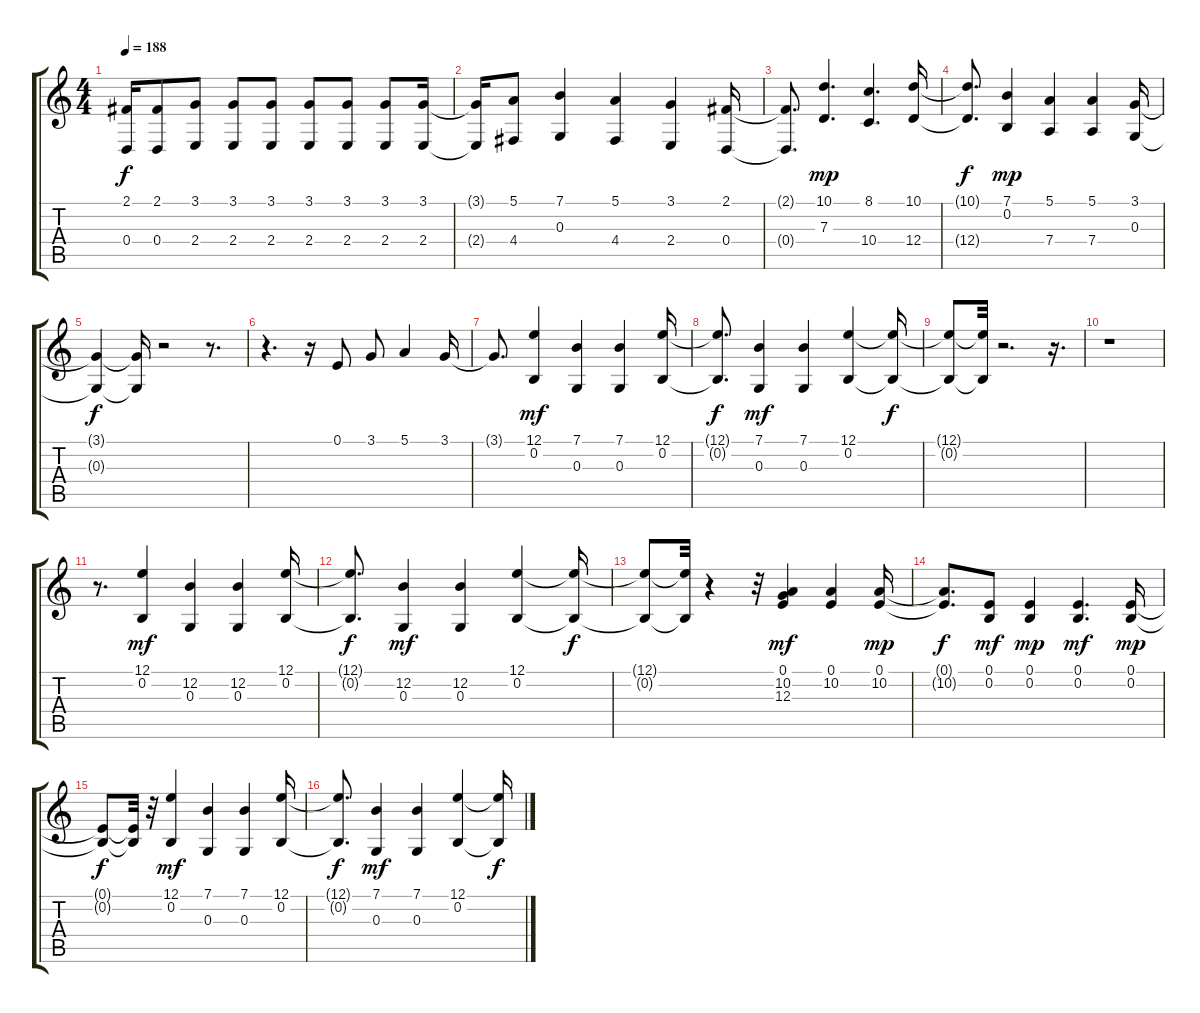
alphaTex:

\track "" {instrument synthvoice}
\staff {score tabs}
\tuning (E4 B3 G3 D3 A2 E2) {hide}
\ts (4 4)
\tempo 188
\clef g2
\ks c
(2.1{t} 0.4{t}).16{dy f} (2.1 0.4).8 (3.1 2.4).8 (3.1 2.4).8 (3.1 2.4).8 (3.1 2.4).8 (3.1 2.4).8 (3.1 2.4).8 (3.1 2.4).16 |
(3.1{t} 2.4{t}).16 (5.1 4.4).8 (7.1 0.3).4 (5.1 4.4).4 (3.1 2.4).4 (2.1 0.4).16 |
(2.1{t} 0.4{t}).8{d} (10.1 7.3).4{d dy mp} (8.1 10.4).4{d} (10.1 12.4).16 |
(10.1{t} 12.4{t}).8{d dy f} (7.1 0.2).4{dy mp} (5.1 7.4).4 (5.1 7.4).4 (3.1 0.3).16 |
(3.1{t} 0.3{t}).4{dy f} (3.1{t} 0.3{t}).16 r.2 r.8{d} |
r.4{d} r.16 0.1.8 3.1.8 5.1.4 3.1.16 |
3.1{t}.8{d} (12.1 0.2).4{dy mf} (7.1 0.3).4 (7.1 0.3).4 (12.1 0.2).16 |
(12.1{t} 0.2{t}).8{d dy f} (7.1 0.3).4{dy mf} (7.1 0.3).4 (12.1 0.2).4 (12.1{t} 0.2{t}).16{dy f} |
(12.1{t} 0.2{t}).8 (12.1{t} 0.2{t}).32 r.2{d} r.16{d} |
r.1 |
r.8{d} (12.1 0.2).4{dy mf} (12.2 0.3).4 (12.2 0.3).4 (12.1 0.2).16 |
(12.1{t} 0.2{t}).8{d dy f} (12.2 0.3).4{dy mf} (12.2 0.3).4 (12.1 0.2).4 (12.1{t} 0.2{t}).16{dy f} |
(12.1{t} 0.2{t}).8 (12.1{t} 0.2{t}).32 r.4 r.32 (0.1 10.2 12.3).4{dy mf} (0.1 10.2).4 (0.1 10.2).16{dy mp} |
(0.1{t} 10.2{t}).8{d dy f} (0.1 0.2).8{dy mf} (0.1 0.2).4{dy mp} (0.1 0.2).4{d dy mf} (0.1 0.2).16{dy mp} |
(0.1{t} 0.2{t}).8{dy f} (0.1{t} 0.2{t}).32 r.32 (12.1 0.2).4{dy mf} (7.1 0.3).4 (7.1 0.3).4 (12.1 0.2).16 |
(12.1{t} 0.2{t}).8{d dy f} (7.1 0.3).4{dy mf} (7.1 0.3).4 (12.1 0.2).4 (12.1{t} 0.2{t}).16{dy f}
